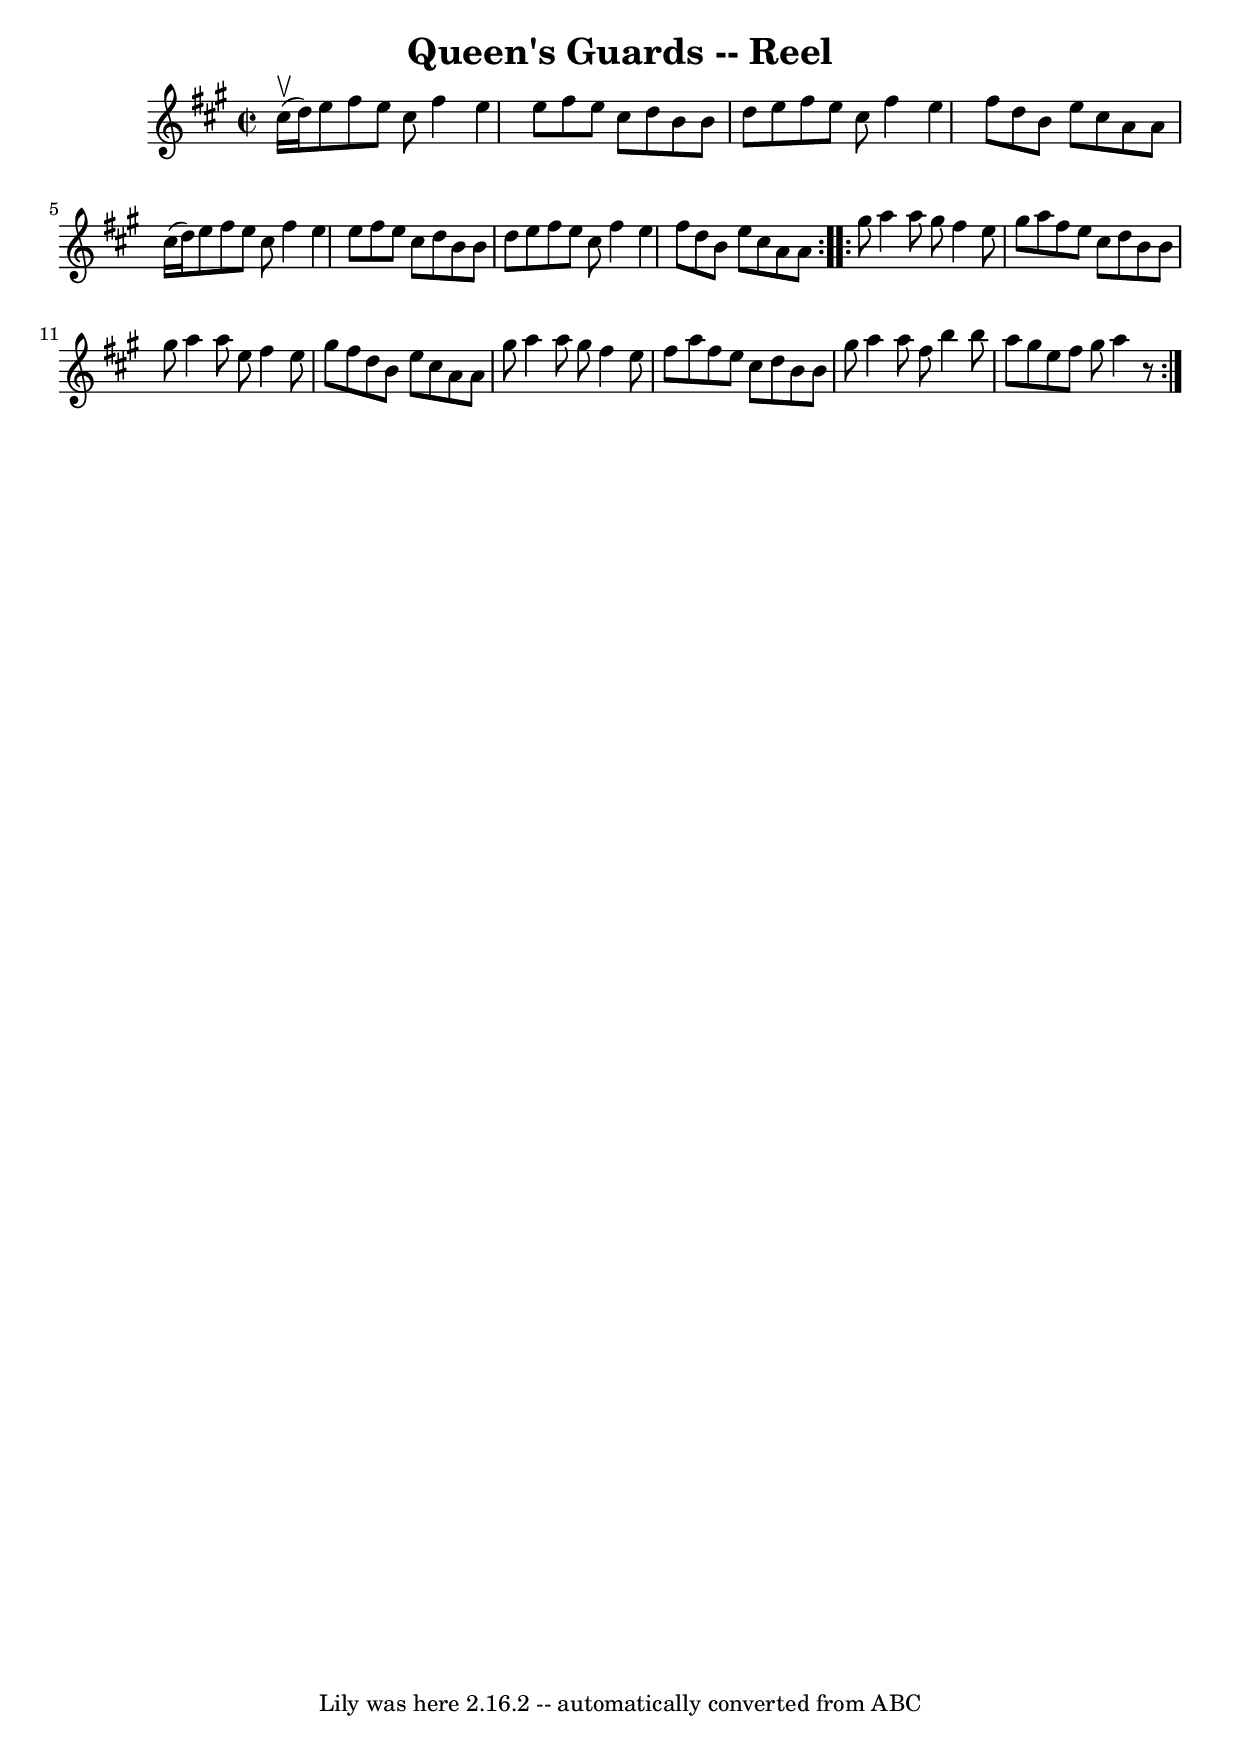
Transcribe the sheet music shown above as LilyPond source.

\version "2.7.40"
\include "Mammoth.ily"
\header {
	%% book = "Ryan's Mammoth Collection"
	crossRefNumber = "1"
	footnotes = ""
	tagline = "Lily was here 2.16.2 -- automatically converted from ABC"
	title = "Queen's Guards -- Reel"
}
voicedefault =  {


\repeat volta 2 {
\override Staff.TimeSignature #'style = #'C
 \time 2/2 
\key a \major cis''16^\upbow(d''16) |
 e''8    
fis''8 e''8 cis''8 fis''4 e''4  |
 e''8 fis''8 e''8   
 cis''8 d''8 b'8 b'8 d''8  |
 e''8 fis''8 e''8    
cis''8 fis''4 e''4  |
 fis''8 d''8 b'8 e''8 cis''8    
a'8 a'8 cis''16 (d''16) |
 e''8 fis''8 e''8    
cis''8 fis''4 e''4  |
 e''8 fis''8 e''8 cis''8 d''8   
 b'8 b'8 d''8  |
 e''8 fis''8 e''8 cis''8 fis''4    
e''4  |
 fis''8 d''8 b'8 e''8 cis''8 a'8 a'8  
} \repeat volta 2 { gis''8  |
 a''4 a''8 gis''8 fis''4    
e''8 gis''8  |
 a''8 fis''8 e''8 cis''8 d''8 b'8    
b'8 gis''8  |
 a''4 a''8 e''8 fis''4 e''8 gis''8  
|
 fis''8 d''8 b'8 e''8 cis''8 a'8 a'8 gis''8  
|
 a''4 a''8 gis''8 fis''4 e''8 fis''8  |
   
a''8 fis''8 e''8 cis''8 d''8 b'8 b'8 gis''8  |
   
a''4 a''8 fis''8 b''4 b''8 a''8  |
 gis''8 e''8    
fis''8 gis''8 a''4    r8 }   
}

\score{
    <<

	\context Staff="default"
	{
	    \voicedefault 
	}

    >>
	\layout {
	}
	\midi {}
}
